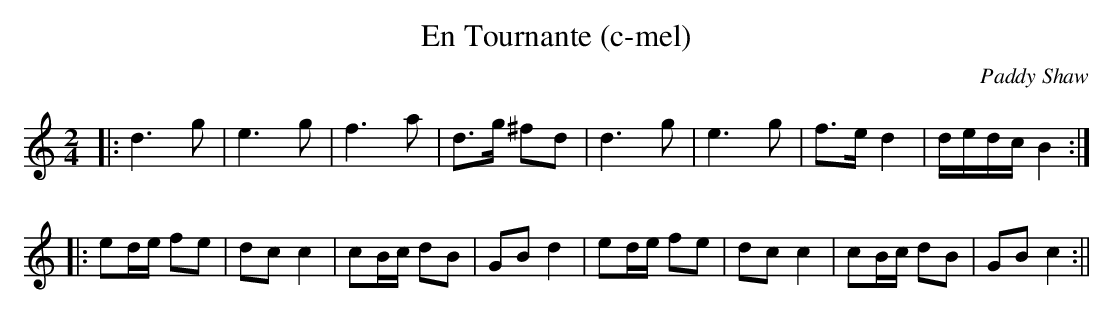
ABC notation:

X:1
T:En Tournante (c-mel)
C:Paddy Shaw
L:1/8
M:2/4
K:C major
|:d3 g|e3 g|f3 a|d>g ^fd|d3 g|e3 g|f>e d2|d/2e/2d/2c/2 B2:|
|:ed/2e/2 fe|dcc2|cB/2c/2 dB|GBd2|ed/2e/2 fe|dcc2|cB/2c/2 dB|GBc2:||
